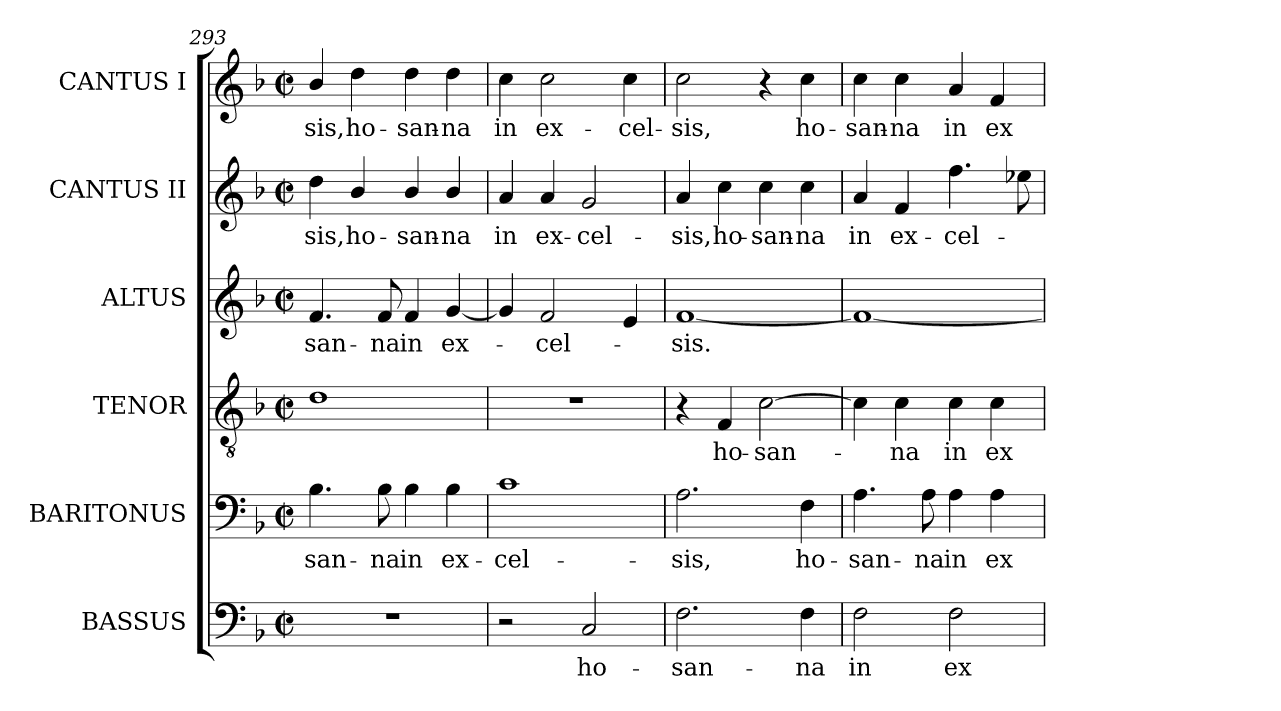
**kern	**text	**kern	**text	**kern	**text	**kern	**text	**kern	**text	**kern	**text
*part6	*part6	*part5	*part5	*part4	*part4	*part3	*part3	*part2	*part2	*part1	*part1
*staff6	*staff6	*staff5	*staff5	*staff4	*staff4	*staff3	*staff3	*staff2	*staff2	*staff1	*staff1
*I"BASSUS	*	*I"BARITONUS	*	*I"TENOR	*	*I"ALTUS	*	*I"CANTUS II	*	*I"CANTUS I	*
*I'B.	*	*I'Bar.	*	*I'T.	*	*I'A.	*	*	*	*	*
*clefF4	*	*clefF4	*	*clefGv2	*	*clefG2	*	*clefG2	*	*clefG2	*
*	*	*	*	*ITrd7c12	*	*	*	*	*	*	*
*k[b-]	*	*k[b-]	*	*k[b-]	*	*k[b-]	*	*k[b-]	*	*k[b-]	*
*F:	*	*F:	*	*F:	*	*F:	*	*F:	*	*F:	*
*M2/2	*	*M2/2	*	*M2/2	*	*M2/2	*	*M2/2	*	*M2/2	*
*met(c|)	*	*met(c|)	*	*met(c|)	*	*met(c|)	*	*met(c|)	*	*met(c|)	*
=293	=293	=293	=293	=293	=293	=293	=293	=293	=293	=293	=293
!	!	!	!LO:LY:b:color=#000000	!	!	!	!	!	!	!	!
!	!	!	!	!	!	!	!LO:LY:b:color=#000000	!	!	!	!
!	!	!	!	!	!	!	!	!	!LO:LY:b:color=#000000	!	!
!	!	!	!	!	!	!	!	!	!	!	!LO:LY:b:color=#000000
1r	.	4.B-i\	-san-	1Di	.	4.fi/	-san-	4ddi\	-sis,	4b-i/	-sis,
!	!	!	!	!	!	!	!	!	!LO:LY:b:color=#000000	!	!
!	!	!	!	!	!	!	!	!	!	!	!LO:LY:b:color=#000000
.	.	.	.	.	.	.	.	4b-i/	ho-	4ddi\	ho-
!	!	!	!LO:LY:b:color=#000000	!	!	!	!	!	!	!	!
!	!	!	!	!	!	!	!LO:LY:b:color=#000000	!	!	!	!
.	.	8B-i\	-na	.	.	8fi/	-na	.	.	.	.
!	!	!	!LO:LY:b:color=#000000	!	!	!	!	!	!	!	!
!	!	!	!	!	!	!	!LO:LY:b:color=#000000	!	!	!	!
!	!	!	!	!	!	!	!	!	!LO:LY:b:color=#000000	!	!
!	!	!	!	!	!	!	!	!	!	!	!LO:LY:b:color=#000000
.	.	4B-i\	in	.	.	4fi/	in	4b-i/	-san-	4ddi\	-san-
!	!	!	!LO:LY:b:color=#000000	!	!	!	!	!	!	!	!
!	!	!	!	!	!	!	!LO:LY:b:color=#000000	!	!	!	!
!	!	!	!	!	!	!	!	!	!LO:LY:b:color=#000000	!	!
!	!	!	!	!	!	!	!	!	!	!	!LO:LY:b:color=#000000
.	.	4B-i\	ex-	.	.	[4gi/	ex-	4b-i/	-na	4ddi\	-na
!!LO:PB:g=z
=294	=294	=294	=294	=294	=294	=294	=294	=294	=294	=294	=294
!	!	!	!LO:LY:b:color=#000000	!	!	!	!	!	!	!	!
!	!	!	!	!	!	!	!	!	!LO:LY:b:color=#000000	!	!
!	!	!	!	!	!	!	!	!	!	!	!LO:LY:b:color=#000000
2r	.	1ci	-cel-	1r	.	4gi/]	.	4ai/	in	4cci\	in
!	!	!	!	!	!	!	!LO:LY:b:color=#000000	!	!	!	!
!	!	!	!	!	!	!	!	!	!LO:LY:b:color=#000000	!	!
!	!	!	!	!	!	!	!	!	!	!	!LO:LY:b:color=#000000
.	.	.	.	.	.	2fi/	-cel-	4ai/	ex-	2cci\	ex-
!	!LO:LY:b:color=#000000	!	!	!	!	!	!	!	!	!	!
!	!	!	!	!	!	!	!	!	!LO:LY:b:color=#000000	!	!
2Ci/	ho-	.	.	.	.	.	.	2gi/	-cel-	.	.
!	!	!	!	!	!	!	!	!	!	!	!LO:LY:b:color=#000000
.	.	.	.	.	.	4ei/	.	.	.	4cci\	-cel-
=295	=295	=295	=295	=295	=295	=295	=295	=295	=295	=295	=295
!	!LO:LY:b:color=#000000	!	!	!	!	!	!	!	!	!	!
!	!	!	!LO:LY:b:color=#000000	!	!	!	!	!	!	!	!
!	!	!	!	!	!	!	!LO:LY:b:color=#000000	!	!	!	!
!	!	!	!	!	!	!	!	!	!LO:LY:b:color=#000000	!	!
!	!	!	!	!	!	!	!	!	!	!	!LO:LY:b:color=#000000
2.Fi\	-san-	2.Ai\	-sis,	4r	.	[1fi	-sis.	4ai/	-sis,	2cci\	-sis,
!	!	!	!	!	!LO:LY:b:color=#000000	!	!	!	!	!	!
!	!	!	!	!	!	!	!	!	!LO:LY:b:color=#000000	!	!
.	.	.	.	4FFi/	ho-	.	.	4cci\	ho-	.	.
!	!	!	!	!	!LO:LY:b:color=#000000	!	!	!	!	!	!
!	!	!	!	!	!	!	!	!	!LO:LY:b:color=#000000	!	!
.	.	.	.	[2Ci\	-san-	.	.	4cci\	-san-	4r	.
!	!LO:LY:b:color=#000000	!	!	!	!	!	!	!	!	!	!
!	!	!	!LO:LY:b:color=#000000	!	!	!	!	!	!	!	!
!	!	!	!	!	!	!	!	!	!LO:LY:b:color=#000000	!	!
!	!	!	!	!	!	!	!	!	!	!	!LO:LY:b:color=#000000
4Fi\	-na	4Fi\	ho-	.	.	.	.	4cci\	-na	4cci\	ho-
=296	=296	=296	=296	=296	=296	=296	=296	=296	=296	=296	=296
!	!LO:LY:b:color=#000000	!	!	!	!	!	!	!	!	!	!
!	!	!	!LO:LY:b:color=#000000	!	!	!	!	!	!	!	!
!	!	!	!	!	!	!	!	!	!LO:LY:b:color=#000000	!	!
!	!	!	!	!	!	!	!	!	!	!	!LO:LY:b:color=#000000
2Fi\	in	4.Ai\	-san-	4Ci\]	.	1fi_	.	4ai/	in	4cci\	-san-
!	!	!	!	!	!LO:LY:b:color=#000000	!	!	!	!	!	!
!	!	!	!	!	!	!	!	!	!LO:LY:b:color=#000000	!	!
!	!	!	!	!	!	!	!	!	!	!	!LO:LY:b:color=#000000
.	.	.	.	4Ci\	-na	.	.	4fi/	ex-	4cci\	-na
!	!	!	!LO:LY:b:color=#000000	!	!	!	!	!	!	!	!
.	.	8Ai\	-na	.	.	.	.	.	.	.	.
!	!LO:LY:b:color=#000000	!	!	!	!	!	!	!	!	!	!
!	!	!	!LO:LY:b:color=#000000	!	!	!	!	!	!	!	!
!	!	!	!	!	!LO:LY:b:color=#000000	!	!	!	!	!	!
!	!	!	!	!	!	!	!	!	!LO:LY:b:color=#000000	!	!
!	!	!	!	!	!	!	!	!	!	!	!LO:LY:b:color=#000000
2Fi\	ex-	4Ai\	in	4Ci\	in	.	.	4.ffi\	-cel-	4ai/	in
!	!	!	!LO:LY:b:color=#000000	!	!	!	!	!	!	!	!
!	!	!	!	!	!LO:LY:b:color=#000000	!	!	!	!	!	!
!	!	!	!	!	!	!	!	!	!	!	!LO:LY:b:color=#000000
.	.	4Ai\	ex-	4Ci\	ex-	.	.	.	.	4fi/	ex-
.	.	.	.	.	.	.	.	8ee-Xi\	.	.	.
=	=	=	=	=	=	=	=	=	=	=	=
*-	*-	*-	*-	*-	*-	*-	*-	*-	*-	*-	*-
